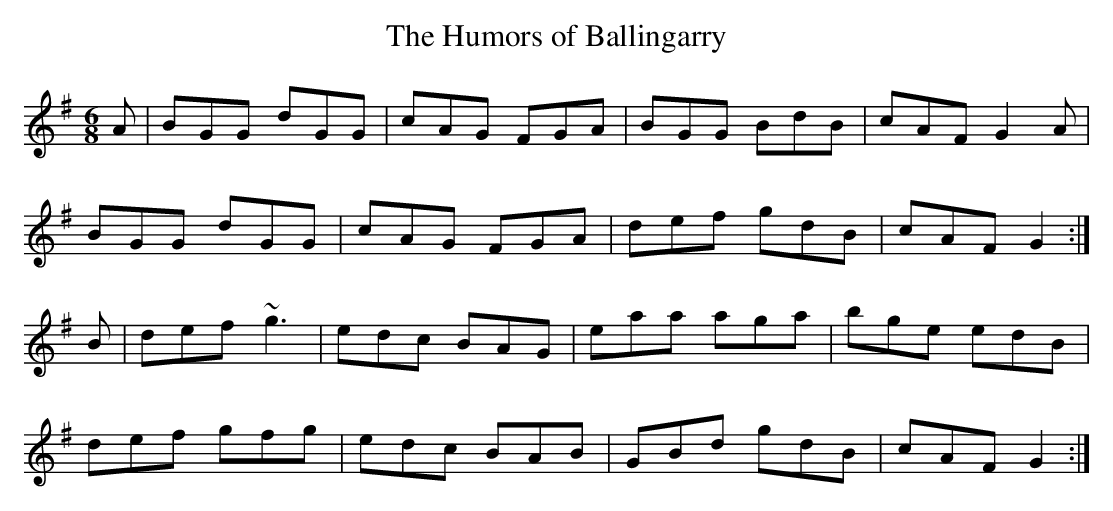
X:1
T: The Humors of Ballingarry
M: 6/8
L: 1/8
K: G
A|BGG dGG|cAG FGA|BGG BdB|cAF G2A|
BGG dGG|cAG FGA|def gdB|cAF G2:|
B|def ~g3|edc BAG|eaa aga|bge edB|
def gfg|edc BAB|GBd gdB|cAF G2:|
